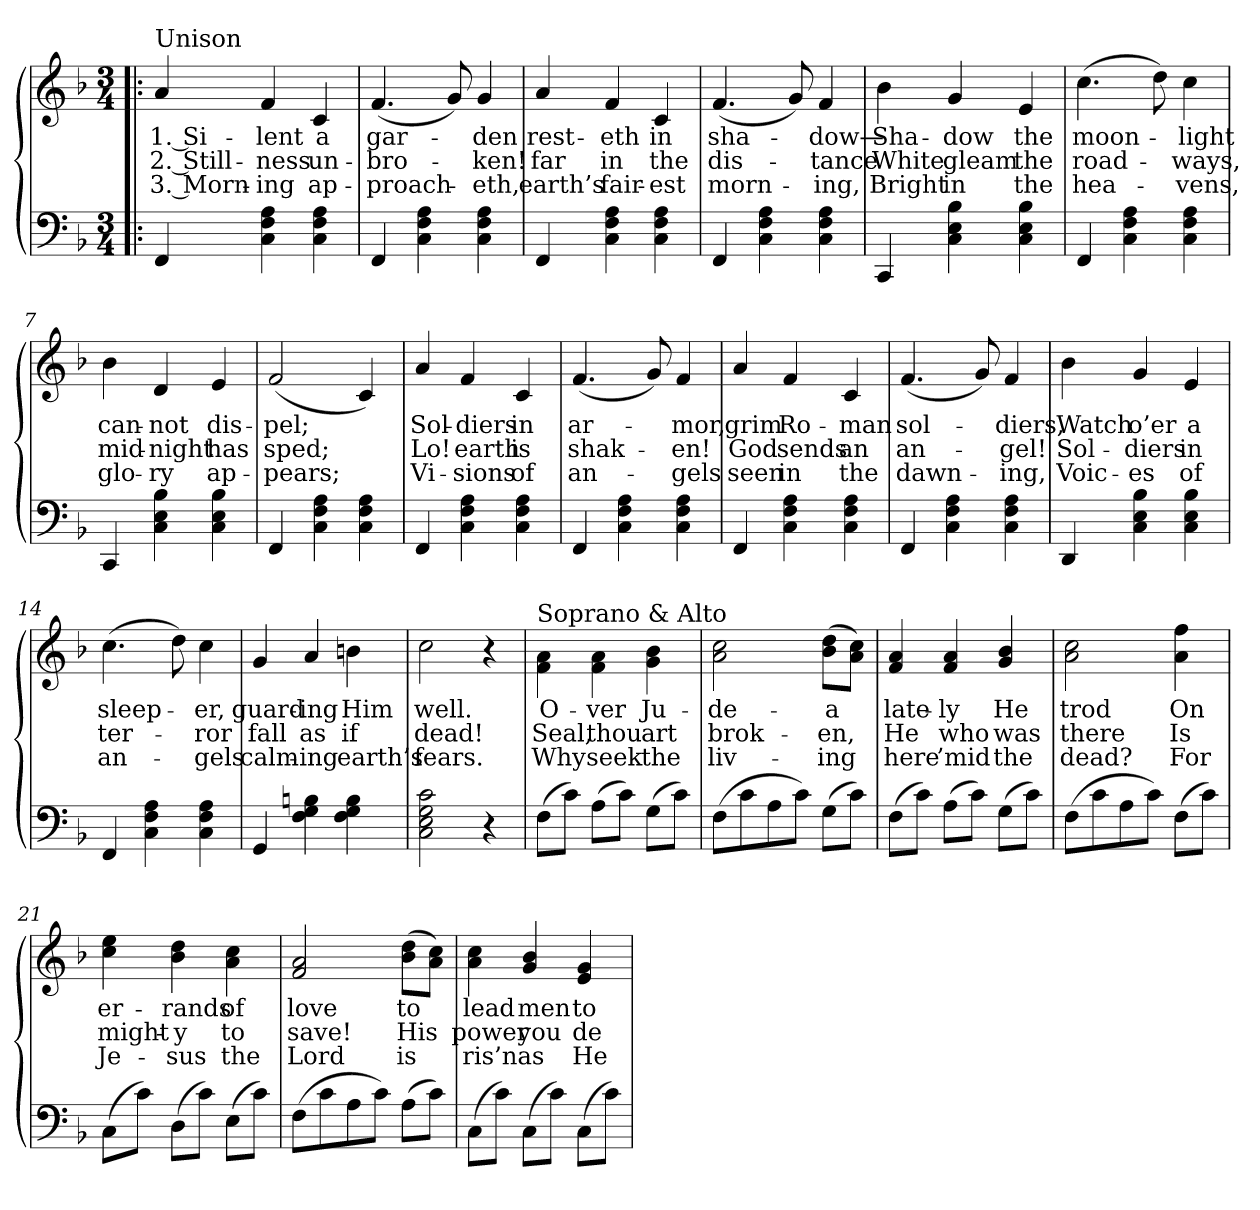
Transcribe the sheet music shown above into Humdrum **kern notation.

**kern	**kern	**text	**text	**text
*part2	*part1	*part1	*part1	*part1
*staff2	*staff1	*staff1	*staff1	*staff1
*clefF4	*clefG2	*	*	*
*k[b-]	*k[b-]	*	*	*
*F:	*F:	*	*	*
*M3/4	*M3/4	*	*	*
*MM105	*MM105	*	*	*
=1!|:	=1!|:	=1!|:	=1!|:	=1!|:
!	!LO:TX:a:t=Unison	!	!	!
!	!	!LO:LY:b	!LO:LY:b	!LO:LY:b
4FF/	4a/	1. Si-	2. Still-	3. Morn-
!	!	!LO:LY:b	!LO:LY:b	!LO:LY:b
4C\ 4F\ 4A\	4f/	-lent	-ness	-ing
!	!	!LO:LY:b	!LO:LY:b	!LO:LY:b
4C\ 4F\ 4A\	4c/	a	un-	ap-
=2	=2	=2	=2	=2
!	!	!LO:LY:b	!LO:LY:b	!LO:LY:b
4FF/	(<4.f/	gar-	-bro-	-proach-
4C\ 4F\ 4A\	.	.	.	.
.	8g/)	.	.	.
!	!	!LO:LY:b	!LO:LY:b	!LO:LY:b
4C\ 4F\ 4A\	4g/	-den	-ken!	-eth,
=3	=3	=3	=3	=3
!	!	!LO:LY:b	!LO:LY:b	!LO:LY:b
4FF/	4a/	rest-	far	earth’s
!	!	!LO:LY:b	!LO:LY:b	!LO:LY:b
4C\ 4F\ 4A\	4f/	-eth	in	fair-
!	!	!LO:LY:b	!LO:LY:b	!LO:LY:b
4C\ 4F\ 4A\	4c/	in	the	-est
=4	=4	=4	=4	=4
!	!	!LO:LY:b	!LO:LY:b	!LO:LY:b
4FF/	(<4.f/	sha-	dis-	morn-
4C\ 4F\ 4A\	.	.	.	.
.	8g/)	.	.	.
!	!	!LO:LY:b	!LO:LY:b	!LO:LY:b
4C\ 4F\ 4A\	4f/	-dow—	-tance	-ing,
=5	=5	=5	=5	=5
!	!	!LO:LY:b	!LO:LY:b	!LO:LY:b
4CC/	4b-\	Sha-	White	Bright
!	!	!LO:LY:b	!LO:LY:b	!LO:LY:b
4C\ 4E\ 4B-\	4g/	-dow	gleam	in
!	!	!LO:LY:b	!LO:LY:b	!LO:LY:b
4C\ 4E\ 4B-\	4e/	the	the	the
=6	=6	=6	=6	=6
!	!	!LO:LY:b	!LO:LY:b	!LO:LY:b
4FF/	(>4.cc\	moon-	road-	hea-
4C\ 4F\ 4A\	.	.	.	.
.	8dd\)	.	.	.
!	!	!LO:LY:b	!LO:LY:b	!LO:LY:b
4C\ 4F\ 4A\	4cc\	-light	-ways,	-vens,
!!LO:LB:g=z
=7	=7	=7	=7	=7
!	!	!LO:LY:b	!LO:LY:b	!LO:LY:b
4CC/	4b-\	can-	mid-	glo-
!	!	!LO:LY:b	!LO:LY:b	!LO:LY:b
4C\ 4E\ 4B-\	4d/	-not	-night	-ry
!	!	!LO:LY:b	!LO:LY:b	!LO:LY:b
4C\ 4E\ 4B-\	4e/	dis-	has	ap-
=8	=8	=8	=8	=8
!	!	!LO:LY:b	!LO:LY:b	!LO:LY:b
4FF/	(<2f/	-pel;	sped;	-pears;
4C\ 4F\ 4A\	.	.	.	.
4C\ 4F\ 4A\	4c/)	.	.	.
=9	=9	=9	=9	=9
!	!	!LO:LY:b	!LO:LY:b	!LO:LY:b
4FF/	4a/	Sol-	Lo!	Vi-
!	!	!LO:LY:b	!LO:LY:b	!LO:LY:b
4C\ 4F\ 4A\	4f/	-diers	earth	-sions
!	!	!LO:LY:b	!LO:LY:b	!LO:LY:b
4C\ 4F\ 4A\	4c/	in	is	of
=10	=10	=10	=10	=10
!	!	!LO:LY:b	!LO:LY:b	!LO:LY:b
4FF/	(<4.f/	ar-	shak-	an-
4C\ 4F\ 4A\	.	.	.	.
.	8g/)	.	.	.
!	!	!LO:LY:b	!LO:LY:b	!LO:LY:b
4C\ 4F\ 4A\	4f/	-mor,	-en!	-gels
=11	=11	=11	=11	=11
!	!	!LO:LY:b	!LO:LY:b	!LO:LY:b
4FF/	4a/	grim	God	seen
!	!	!LO:LY:b	!LO:LY:b	!LO:LY:b
4C\ 4F\ 4A\	4f/	Ro-	sends	in
!	!	!LO:LY:b	!LO:LY:b	!LO:LY:b
4C\ 4F\ 4A\	4c/	-man	an	the
=12	=12	=12	=12	=12
!	!	!LO:LY:b	!LO:LY:b	!LO:LY:b
4FF/	(<4.f/	sol-	an-	dawn-
4C\ 4F\ 4A\	.	.	.	.
.	8g/)	.	.	.
!	!	!LO:LY:b	!LO:LY:b	!LO:LY:b
4C\ 4F\ 4A\	4f/	-diers,	-gel!	-ing,
=13	=13	=13	=13	=13
!	!	!LO:LY:b	!LO:LY:b	!LO:LY:b
4DD/	4b-\	Watch	Sol-	Voic-
!	!	!LO:LY:b	!LO:LY:b	!LO:LY:b
4C\ 4E\ 4B-\	4g/	o’er	-diers	-es
!	!	!LO:LY:b	!LO:LY:b	!LO:LY:b
4C\ 4E\ 4B-\	4e/	a	in	of
!!LO:LB:g=z
=14	=14	=14	=14	=14
!	!	!LO:LY:b	!LO:LY:b	!LO:LY:b
4FF/	(>4.cc\	sleep-	ter-	an-
4C\ 4F\ 4A\	.	.	.	.
.	8dd\)	.	.	.
!	!	!LO:LY:b	!LO:LY:b	!LO:LY:b
4C\ 4F\ 4A\	4cc\	-er,	-ror	-gels
=15	=15	=15	=15	=15
!	!	!LO:LY:b	!LO:LY:b	!LO:LY:b
4GG/	4g/	guard-	fall	calm-
!	!	!LO:LY:b	!LO:LY:b	!LO:LY:b
4F\ 4G\ 4Bn\	4a/	-ing	as	-ing
!	!	!LO:LY:b	!LO:LY:b	!LO:LY:b
4F\ 4G\ 4B\	4bn\	Him	if	earth’s
=16	=16	=16	=16	=16
!	!	!LO:LY:b	!LO:LY:b	!LO:LY:b
2C\ 2E\ 2G\ 2c\	2cc\	well.	dead!	fears.
4r	4r	.	.	.
=17	=17	=17	=17	=17
!	!LO:TX:a:t=Soprano & Alto	!	!	!
!	!	!LO:LY:b	!LO:LY:b	!LO:LY:b
(>8F\L	4f\ 4a\	O-	Seal,	Why
8c\J)	.	.	.	.
!	!	!LO:LY:b	!LO:LY:b	!LO:LY:b
(>8A\L	4f\ 4a\	-ver	thou	seek
8c\J)	.	.	.	.
!	!	!LO:LY:b	!LO:LY:b	!LO:LY:b
(>8G\L	4g\ 4b-\	Ju-	art	the
8c\J)	.	.	.	.
=18	=18	=18	=18	=18
!	!	!LO:LY:b	!LO:LY:b	!LO:LY:b
(>8F\L	2a\ 2cc\	-de-	brok-	liv-
8c\	.	.	.	.
8A\	.	.	.	.
8c\J)	.	.	.	.
!	!	!LO:LY:b	!LO:LY:b	!LO:LY:b
(>8G\L	(>8b-\ 8dd\L	-a	-en,	-ing
8c\J)	8a\ 8cc\J)	.	.	.
=19	=19	=19	=19	=19
!	!	!LO:LY:b	!LO:LY:b	!LO:LY:b
(>8F\L	4f/ 4a/	late-	He	here
8c\J)	.	.	.	.
!	!	!LO:LY:b	!LO:LY:b	!LO:LY:b
(>8A\L	4f/ 4a/	-ly	who	’mid
8c\J)	.	.	.	.
!	!	!LO:LY:b	!LO:LY:b	!LO:LY:b
(>8G\L	4g/ 4b-/	He	was	the
8c\J)	.	.	.	.
=20	=20	=20	=20	=20
!	!	!LO:LY:b	!LO:LY:b	!LO:LY:b
(>8F\L	2a\ 2cc\	trod	there	dead?
8c\	.	.	.	.
8A\	.	.	.	.
8c\J)	.	.	.	.
!	!	!LO:LY:b	!LO:LY:b	!LO:LY:b
(>8F\L	4a\ 4ff\	On	Is	For
8c\J)	.	.	.	.
!!LO:LB:g=z
=21	=21	=21	=21	=21
!	!	!LO:LY:b	!LO:LY:b	!LO:LY:b
(>8C\L	4cc\ 4ee\	er-	might-	Je-
8c\J)	.	.	.	.
!	!	!LO:LY:b	!LO:LY:b	!LO:LY:b
(>8D\L	4b-\ 4dd\	-rands	-y	-sus
8c\J)	.	.	.	.
!	!	!LO:LY:b	!LO:LY:b	!LO:LY:b
(>8E\L	4a\ 4cc\	of	to	the
8c\J)	.	.	.	.
=22	=22	=22	=22	=22
!	!	!LO:LY:b	!LO:LY:b	!LO:LY:b
(>8F\L	2f/ 2a/	love	save!	Lord
8c\	.	.	.	.
8A\	.	.	.	.
8c\J)	.	.	.	.
!	!	!LO:LY:b	!LO:LY:b	!LO:LY:b
(>8A\L	(>8b-\ 8dd\L	to	His	is
8c\J)	8a\ 8cc\J)	.	.	.
=23	=23	=23	=23	=23
!	!	!LO:LY:b	!LO:LY:b	!LO:LY:b
(>8C\L	4a\ 4cc\	lead	power	ris’n
8c\J)	.	.	.	.
!	!	!LO:LY:b	!LO:LY:b	!LO:LY:b
(>8C\L	4g/ 4b-/	men	you	as
8c\J)	.	.	.	.
!	!	!LO:LY:b	!LO:LY:b	!LO:LY:b
(>8C\L	4e/ 4g/	to	de-	He
8c\J)	.	.	.	.
=	=	=	=	=
*-	*-	*-	*-	*-
